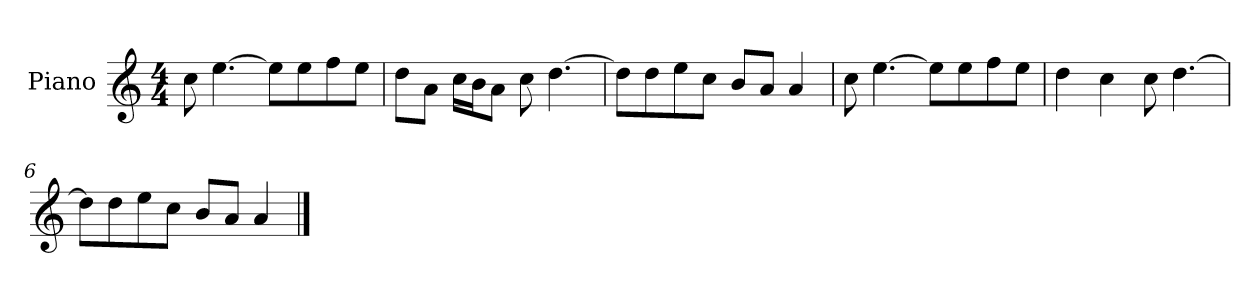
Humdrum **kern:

**kern
*part1
*staff1
*I"Piano
*I'P-no
*clefG2
*k[]
*M4/4
*MM90
=1
8cc\
[4.ee\
8ee\L]
8ee\
8ff\
8ee\J
=2
8dd\L
8a\J
16cc\LL
16b\J
8a\J
8cc\
[4.dd\
=3
8dd\L]
8dd\
8ee\
8cc\J
8b/L
8a/J
4a/
=4
8cc\
[4.ee\
8ee\L]
8ee\
8ff\
8ee\J
=5
4dd\
4cc\
8cc\
[4.dd\
=6
8dd\L]
8dd\
8ee\
8cc\J
8b/L
8a/J
4a/
==
*-
